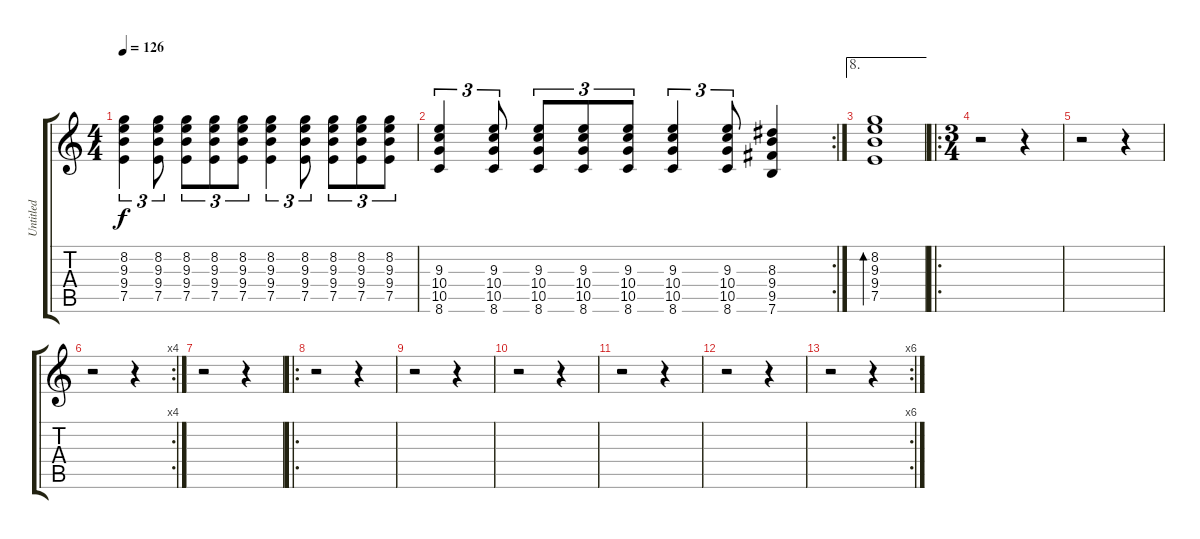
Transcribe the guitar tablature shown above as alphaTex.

\track ("Untitled" "Untitled") {instrument overdrivenguitar}
\staff {score tabs}
\tuning (E4 B3 G3 D3 A2 E2) {hide}
\ts (4 4)
\tempo 126
\clef g2
\ks c
(8.2 9.3 9.4 7.5).4{tu (3 2) dy f} (8.2 9.3 9.4 7.5).8{tu (3 2)} (8.2 9.3 9.4 7.5).8{tu (3 2)} (8.2 9.3 9.4 7.5).8{tu (3 2)} (8.2 9.3 9.4 7.5).8{tu (3 2)} (8.2 9.3 9.4 7.5).4{tu (3 2)} (8.2 9.3 9.4 7.5).8{tu (3 2)} (8.2 9.3 9.4 7.5).8{tu (3 2)} (8.2 9.3 9.4 7.5).8{tu (3 2)} (8.2 9.3 9.4 7.5).8{tu (3 2)} |
\rc 2
(9.3 10.4 10.5 8.6).4{tu (3 2)} (9.3 10.4 10.5 8.6).8{tu (3 2)} (9.3 10.4 10.5 8.6).8{tu (3 2)} (9.3 10.4 10.5 8.6).8{tu (3 2)} (9.3 10.4 10.5 8.6).8{tu (3 2)} (9.3 10.4 10.5 8.6).4{tu (3 2)} (9.3 10.4 10.5 8.6).8{tu (3 2)} (8.3 9.4 9.5 7.6).4 |
\ae 8
(8.2 9.3 9.4 7.5).1{bd 30} |
\ro
\ts (3 4)
r.2 r.4 |
r.2 r.4 |
\rc 4
r.2 r.4 |
r.2 r.4 |
\ro
r.2 r.4 |
r.2 r.4 |
r.2 r.4 |
r.2 r.4 |
r.2 r.4 |
\rc 6
r.2 r.4
